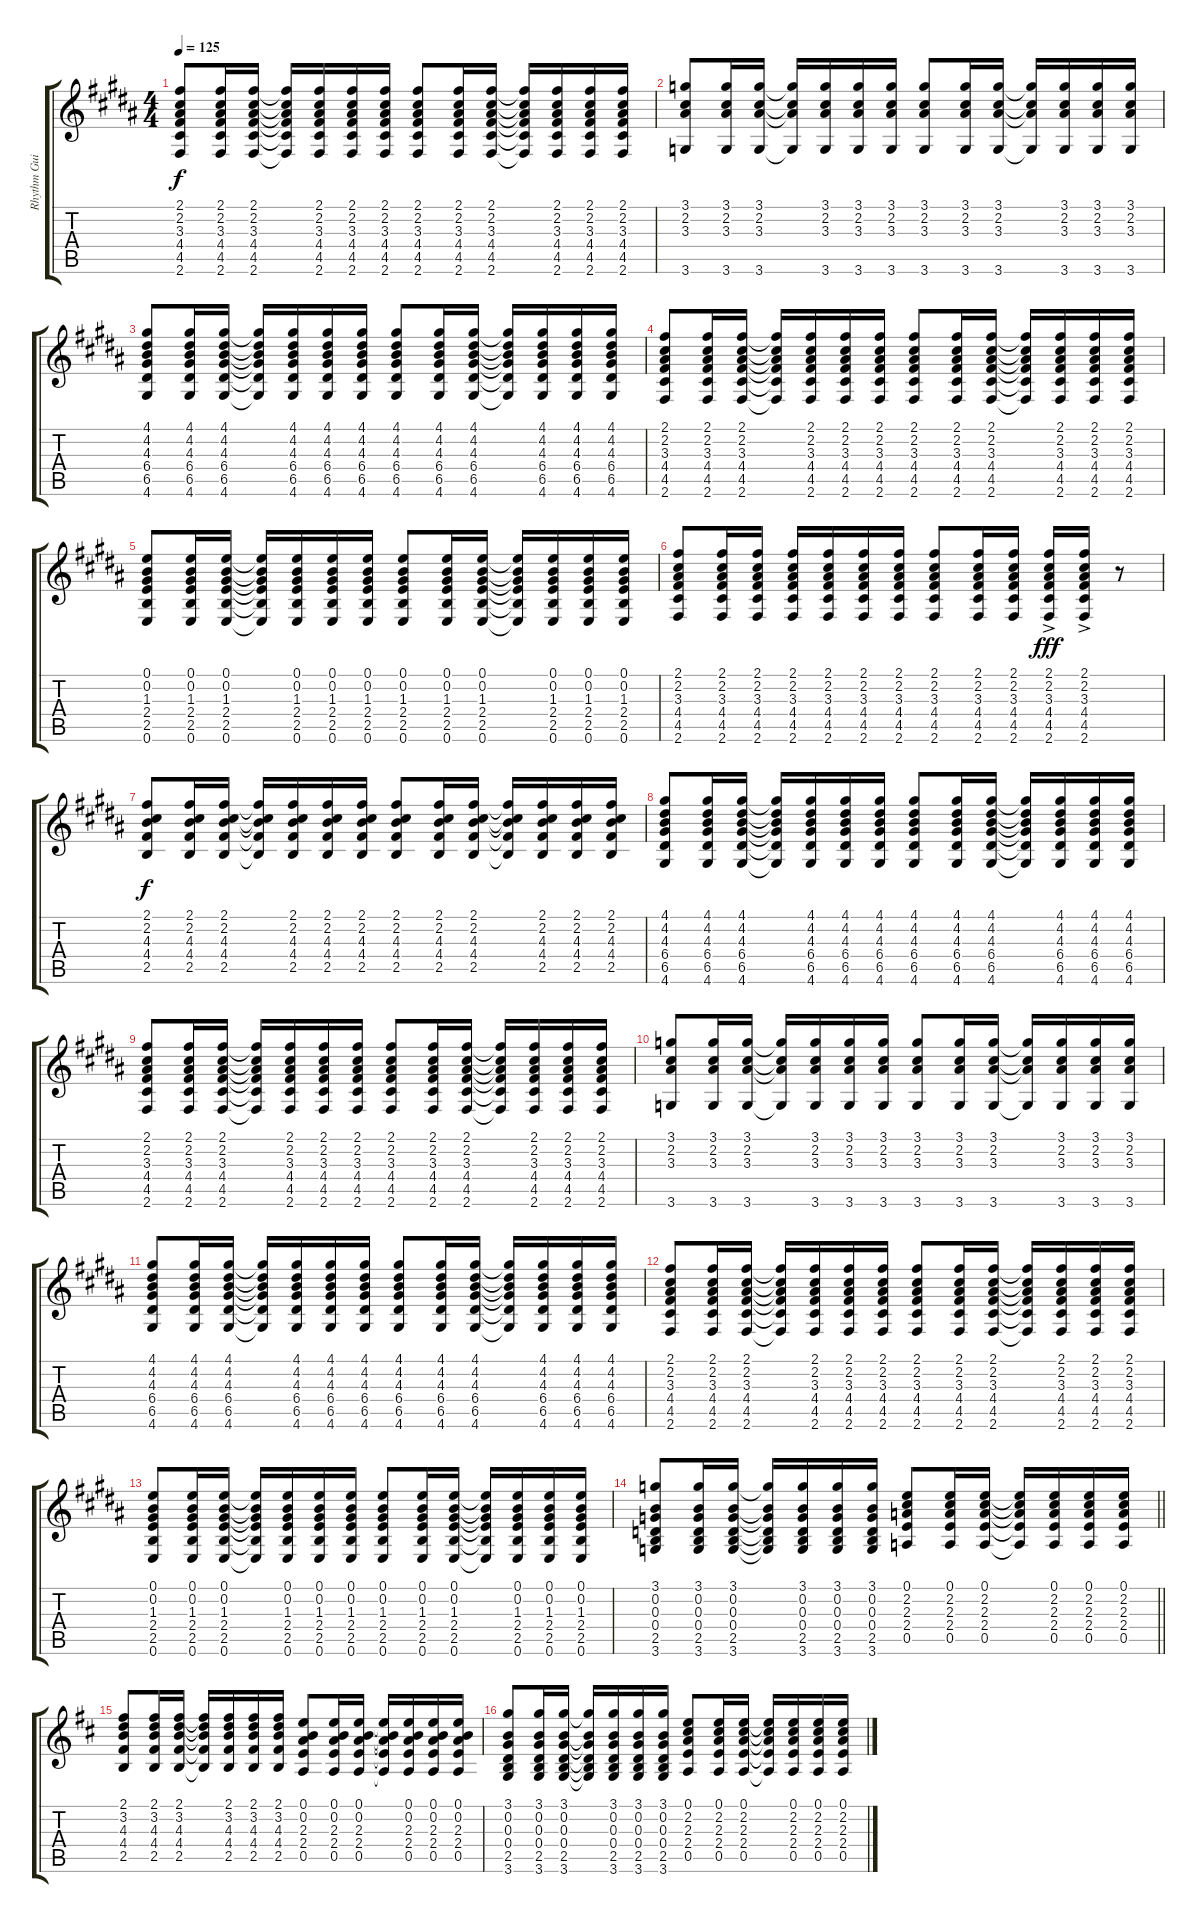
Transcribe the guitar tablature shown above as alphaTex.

\track ("Rhythm Guitar" "Rhythm Gui") {instrument distortionguitar}
\staff {score tabs}
\tuning (E4 B3 G3 D3 A2 E2) {hide}
\ts (4 4)
\tempo 125
\clef g2
\ks b
(2.1 2.2 3.3 4.4 4.5 2.6).8{dy f} (2.1 2.2 3.3 4.4 4.5 2.6).16 (2.1 2.2 3.3 4.4 4.5 2.6).16 (2.1{t} 2.2{t} 3.3{t} 4.4{t} 4.5{t} 2.6{t}).16 (2.1 2.2 3.3 4.4 4.5 2.6).16 (2.1 2.2 3.3 4.4 4.5 2.6).16 (2.1 2.2 3.3 4.4 4.5 2.6).16 (2.1 2.2 3.3 4.4 4.5 2.6).8 (2.1 2.2 3.3 4.4 4.5 2.6).16 (2.1 2.2 3.3 4.4 4.5 2.6).16 (2.1{t} 2.2{t} 3.3{t} 4.4{t} 4.5{t} 2.6{t}).16 (2.1 2.2 3.3 4.4 4.5 2.6).16 (2.1 2.2 3.3 4.4 4.5 2.6).16 (2.1 2.2 3.3 4.4 4.5 2.6).16 |
(3.1 2.2 3.3 3.6).8 (3.1 2.2 3.3 3.6).16 (3.1 2.2 3.3 3.6).16 (3.1{t} 2.2{t} 3.3{t} 3.6{t}).16 (3.1 2.2 3.3 3.6).16 (3.1 2.2 3.3 3.6).16 (3.1 2.2 3.3 3.6).16 (3.1 2.2 3.3 3.6).8 (3.1 2.2 3.3 3.6).16 (3.1 2.2 3.3 3.6).16 (3.1{t} 2.2{t} 3.3{t} 3.6{t}).16 (3.1 2.2 3.3 3.6).16 (3.1 2.2 3.3 3.6).16 (3.1 2.2 3.3 3.6).16 |
(4.1 4.2 4.3 6.4 6.5 4.6).8 (4.1 4.2 4.3 6.4 6.5 4.6).16 (4.1 4.2 4.3 6.4 6.5 4.6).16 (4.1{t} 4.2{t} 4.3{t} 6.4{t} 6.5{t} 4.6{t}).16 (4.1 4.2 4.3 6.4 6.5 4.6).16 (4.1 4.2 4.3 6.4 6.5 4.6).16 (4.1 4.2 4.3 6.4 6.5 4.6).16 (4.1 4.2 4.3 6.4 6.5 4.6).8 (4.1 4.2 4.3 6.4 6.5 4.6).16 (4.1 4.2 4.3 6.4 6.5 4.6).16 (4.1{t} 4.2{t} 4.3{t} 6.4{t} 6.5{t} 4.6{t}).16 (4.1 4.2 4.3 6.4 6.5 4.6).16 (4.1 4.2 4.3 6.4 6.5 4.6).16 (4.1 4.2 4.3 6.4 6.5 4.6).16 |
(2.1 2.2 3.3 4.4 4.5 2.6).8 (2.1 2.2 3.3 4.4 4.5 2.6).16 (2.1 2.2 3.3 4.4 4.5 2.6).16 (2.1{t} 2.2{t} 3.3{t} 4.4{t} 4.5{t} 2.6{t}).16 (2.1 2.2 3.3 4.4 4.5 2.6).16 (2.1 2.2 3.3 4.4 4.5 2.6).16 (2.1 2.2 3.3 4.4 4.5 2.6).16 (2.1 2.2 3.3 4.4 4.5 2.6).8 (2.1 2.2 3.3 4.4 4.5 2.6).16 (2.1 2.2 3.3 4.4 4.5 2.6).16 (2.1{t} 2.2{t} 3.3{t} 4.4{t} 4.5{t} 2.6{t}).16 (2.1 2.2 3.3 4.4 4.5 2.6).16 (2.1 2.2 3.3 4.4 4.5 2.6).16 (2.1 2.2 3.3 4.4 4.5 2.6).16 |
(0.1 0.2 1.3 2.4 2.5 0.6).8 (0.1 0.2 1.3 2.4 2.5 0.6).16 (0.1 0.2 1.3 2.4 2.5 0.6).16 (0.1{t} 0.2{t} 1.3{t} 2.4{t} 2.5{t} 0.6{t}).16 (0.1 0.2 1.3 2.4 2.5 0.6).16 (0.1 0.2 1.3 2.4 2.5 0.6).16 (0.1 0.2 1.3 2.4 2.5 0.6).16 (0.1 0.2 1.3 2.4 2.5 0.6).8 (0.1 0.2 1.3 2.4 2.5 0.6).16 (0.1 0.2 1.3 2.4 2.5 0.6).16 (0.1{t} 0.2{t} 1.3{t} 2.4{t} 2.5{t} 0.6{t}).16 (0.1 0.2 1.3 2.4 2.5 0.6).16 (0.1 0.2 1.3 2.4 2.5 0.6).16 (0.1 0.2 1.3 2.4 2.5 0.6).16 |
(2.1 2.2 3.3 4.4 4.5 2.6).8 (2.1 2.2 3.3 4.4 4.5 2.6).16 (2.1 2.2 3.3 4.4 4.5 2.6).16 (2.1 2.2 3.3 4.4 4.5 2.6).16 (2.1 2.2 3.3 4.4 4.5 2.6).16 (2.1 2.2 3.3 4.4 4.5 2.6).16 (2.1 2.2 3.3 4.4 4.5 2.6).16 (2.1 2.2 3.3 4.4 4.5 2.6).8 (2.1 2.2 3.3 4.4 4.5 2.6).16 (2.1 2.2 3.3 4.4 4.5 2.6).16 (2.1{ac} 2.2 3.3 4.4 4.5 2.6).16{dy fff} (2.1{ac} 2.2 3.3 4.4 4.5 2.6).16 r.8 |
(2.1 2.2 4.3 4.4 2.5).8{dy f} (2.1 2.2 4.3 4.4 2.5).16 (2.1 2.2 4.3 4.4 2.5).16 (2.1{t} 2.2{t} 4.3{t} 4.4{t} 2.5{t}).16 (2.1 2.2 4.3 4.4 2.5).16 (2.1 2.2 4.3 4.4 2.5).16 (2.1 2.2 4.3 4.4 2.5).16 (2.1 2.2 4.3 4.4 2.5).8 (2.1 2.2 4.3 4.4 2.5).16 (2.1 2.2 4.3 4.4 2.5).16 (2.1{t} 2.2{t} 4.3{t} 4.4{t} 2.5{t}).16 (2.1 2.2 4.3 4.4 2.5).16 (2.1 2.2 4.3 4.4 2.5).16 (2.1 2.2 4.3 4.4 2.5).16 |
(4.1 4.2 4.3 6.4 6.5 4.6).8 (4.1 4.2 4.3 6.4 6.5 4.6).16 (4.1 4.2 4.3 6.4 6.5 4.6).16 (4.1{t} 4.2{t} 4.3{t} 6.4{t} 6.5{t} 4.6{t}).16 (4.1 4.2 4.3 6.4 6.5 4.6).16 (4.1 4.2 4.3 6.4 6.5 4.6).16 (4.1 4.2 4.3 6.4 6.5 4.6).16 (4.1 4.2 4.3 6.4 6.5 4.6).8 (4.1 4.2 4.3 6.4 6.5 4.6).16 (4.1 4.2 4.3 6.4 6.5 4.6).16 (4.1{t} 4.2{t} 4.3{t} 6.4{t} 6.5{t} 4.6{t}).16 (4.1 4.2 4.3 6.4 6.5 4.6).16 (4.1 4.2 4.3 6.4 6.5 4.6).16 (4.1 4.2 4.3 6.4 6.5 4.6).16 |
(2.1 2.2 3.3 4.4 4.5 2.6).8 (2.1 2.2 3.3 4.4 4.5 2.6).16 (2.1 2.2 3.3 4.4 4.5 2.6).16 (2.1{t} 2.2{t} 3.3{t} 4.4{t} 4.5{t} 2.6{t}).16 (2.1 2.2 3.3 4.4 4.5 2.6).16 (2.1 2.2 3.3 4.4 4.5 2.6).16 (2.1 2.2 3.3 4.4 4.5 2.6).16 (2.1 2.2 3.3 4.4 4.5 2.6).8 (2.1 2.2 3.3 4.4 4.5 2.6).16 (2.1 2.2 3.3 4.4 4.5 2.6).16 (2.1{t} 2.2{t} 3.3{t} 4.4{t} 4.5{t} 2.6{t}).16 (2.1 2.2 3.3 4.4 4.5 2.6).16 (2.1 2.2 3.3 4.4 4.5 2.6).16 (2.1 2.2 3.3 4.4 4.5 2.6).16 |
(3.1 2.2 3.3 3.6).8 (3.1 2.2 3.3 3.6).16 (3.1 2.2 3.3 3.6).16 (3.1{t} 2.2{t} 3.3{t} 3.6{t}).16 (3.1 2.2 3.3 3.6).16 (3.1 2.2 3.3 3.6).16 (3.1 2.2 3.3 3.6).16 (3.1 2.2 3.3 3.6).8 (3.1 2.2 3.3 3.6).16 (3.1 2.2 3.3 3.6).16 (3.1{t} 2.2{t} 3.3{t} 3.6{t}).16 (3.1 2.2 3.3 3.6).16 (3.1 2.2 3.3 3.6).16 (3.1 2.2 3.3 3.6).16 |
(4.1 4.2 4.3 6.4 6.5 4.6).8 (4.1 4.2 4.3 6.4 6.5 4.6).16 (4.1 4.2 4.3 6.4 6.5 4.6).16 (4.1{t} 4.2{t} 4.3{t} 6.4{t} 6.5{t} 4.6{t}).16 (4.1 4.2 4.3 6.4 6.5 4.6).16 (4.1 4.2 4.3 6.4 6.5 4.6).16 (4.1 4.2 4.3 6.4 6.5 4.6).16 (4.1 4.2 4.3 6.4 6.5 4.6).8 (4.1 4.2 4.3 6.4 6.5 4.6).16 (4.1 4.2 4.3 6.4 6.5 4.6).16 (4.1{t} 4.2{t} 4.3{t} 6.4{t} 6.5{t} 4.6{t}).16 (4.1 4.2 4.3 6.4 6.5 4.6).16 (4.1 4.2 4.3 6.4 6.5 4.6).16 (4.1 4.2 4.3 6.4 6.5 4.6).16 |
(2.1 2.2 3.3 4.4 4.5 2.6).8 (2.1 2.2 3.3 4.4 4.5 2.6).16 (2.1 2.2 3.3 4.4 4.5 2.6).16 (2.1{t} 2.2{t} 3.3{t} 4.4{t} 4.5{t} 2.6{t}).16 (2.1 2.2 3.3 4.4 4.5 2.6).16 (2.1 2.2 3.3 4.4 4.5 2.6).16 (2.1 2.2 3.3 4.4 4.5 2.6).16 (2.1 2.2 3.3 4.4 4.5 2.6).8 (2.1 2.2 3.3 4.4 4.5 2.6).16 (2.1 2.2 3.3 4.4 4.5 2.6).16 (2.1{t} 2.2{t} 3.3{t} 4.4{t} 4.5{t} 2.6{t}).16 (2.1 2.2 3.3 4.4 4.5 2.6).16 (2.1 2.2 3.3 4.4 4.5 2.6).16 (2.1 2.2 3.3 4.4 4.5 2.6).16 |
(0.1 0.2 1.3 2.4 2.5 0.6).8 (0.1 0.2 1.3 2.4 2.5 0.6).16 (0.1 0.2 1.3 2.4 2.5 0.6).16 (0.1{t} 0.2{t} 1.3{t} 2.4{t} 2.5{t} 0.6{t}).16 (0.1 0.2 1.3 2.4 2.5 0.6).16 (0.1 0.2 1.3 2.4 2.5 0.6).16 (0.1 0.2 1.3 2.4 2.5 0.6).16 (0.1 0.2 1.3 2.4 2.5 0.6).8 (0.1 0.2 1.3 2.4 2.5 0.6).16 (0.1 0.2 1.3 2.4 2.5 0.6).16 (0.1{t} 0.2{t} 1.3{t} 2.4{t} 2.5{t} 0.6{t}).16 (0.1 0.2 1.3 2.4 2.5 0.6).16 (0.1 0.2 1.3 2.4 2.5 0.6).16 (0.1 0.2 1.3 2.4 2.5 0.6).16 |
\barLineRight lightlight
(3.1 0.2 0.3 0.4 2.5 3.6).8 (3.1 0.2 0.3 0.4 2.5 3.6).16 (3.1 0.2 0.3 0.4 2.5 3.6).16 (3.1{t} 0.2{t} 0.3{t} 0.4{t} 2.5{t} 3.6{t}).16 (3.1 0.2 0.3 0.4 2.5 3.6).16 (3.1 0.2 0.3 0.4 2.5 3.6).16 (3.1 0.2 0.3 0.4 2.5 3.6).16 (0.1 2.2 2.3 2.4 0.5).8 (0.1 2.2 2.3 2.4 0.5).16 (0.1 2.2 2.3 2.4 0.5).16 (0.1{t} 2.2{t} 2.3{t} 2.4{t} 0.5{t}).16 (0.1 2.2 2.3 2.4 0.5).16 (0.1 2.2 2.3 2.4 0.5).16 (0.1 2.2 2.3 2.4 0.5).16 |
\ks d
(2.1 3.2 4.3 4.4 2.5).8 (2.1 3.2 4.3 4.4 2.5).16 (2.1 3.2 4.3 4.4 2.5).16 (2.1{t} 3.2{t} 4.3{t} 4.4{t} 2.5{t}).16 (2.1 3.2 4.3 4.4 2.5).16 (2.1 3.2 4.3 4.4 2.5).16 (2.1 3.2 4.3 4.4 2.5).16 (0.1 0.2 2.3 2.4 0.5).8 (0.1 0.2 2.3 2.4 0.5).16 (0.1 0.2 2.3 2.4 0.5).16 (0.1{t} 0.2{t} 2.3{t} 2.4{t} 0.5{t}).16 (0.1 0.2 2.3 2.4 0.5).16 (0.1 0.2 2.3 2.4 0.5).16 (0.1 0.2 2.3 2.4 0.5).16 |
(3.1 0.2 0.3 0.4 2.5 3.6).8 (3.1 0.2 0.3 0.4 2.5 3.6).16 (3.1 0.2 0.3 0.4 2.5 3.6).16 (3.1{t} 0.2{t} 0.3{t} 0.4{t} 2.5{t} 3.6{t}).16 (3.1 0.2 0.3 0.4 2.5 3.6).16 (3.1 0.2 0.3 0.4 2.5 3.6).16 (3.1 0.2 0.3 0.4 2.5 3.6).16 (0.1 2.2 2.3 2.4 0.5).8 (0.1 2.2 2.3 2.4 0.5).16 (0.1 2.2 2.3 2.4 0.5).16 (0.1{t} 2.2{t} 2.3{t} 2.4{t} 0.5{t}).16 (0.1 2.2 2.3 2.4 0.5).16 (0.1 2.2 2.3 2.4 0.5).16 (0.1 2.2 2.3 2.4 0.5).16
